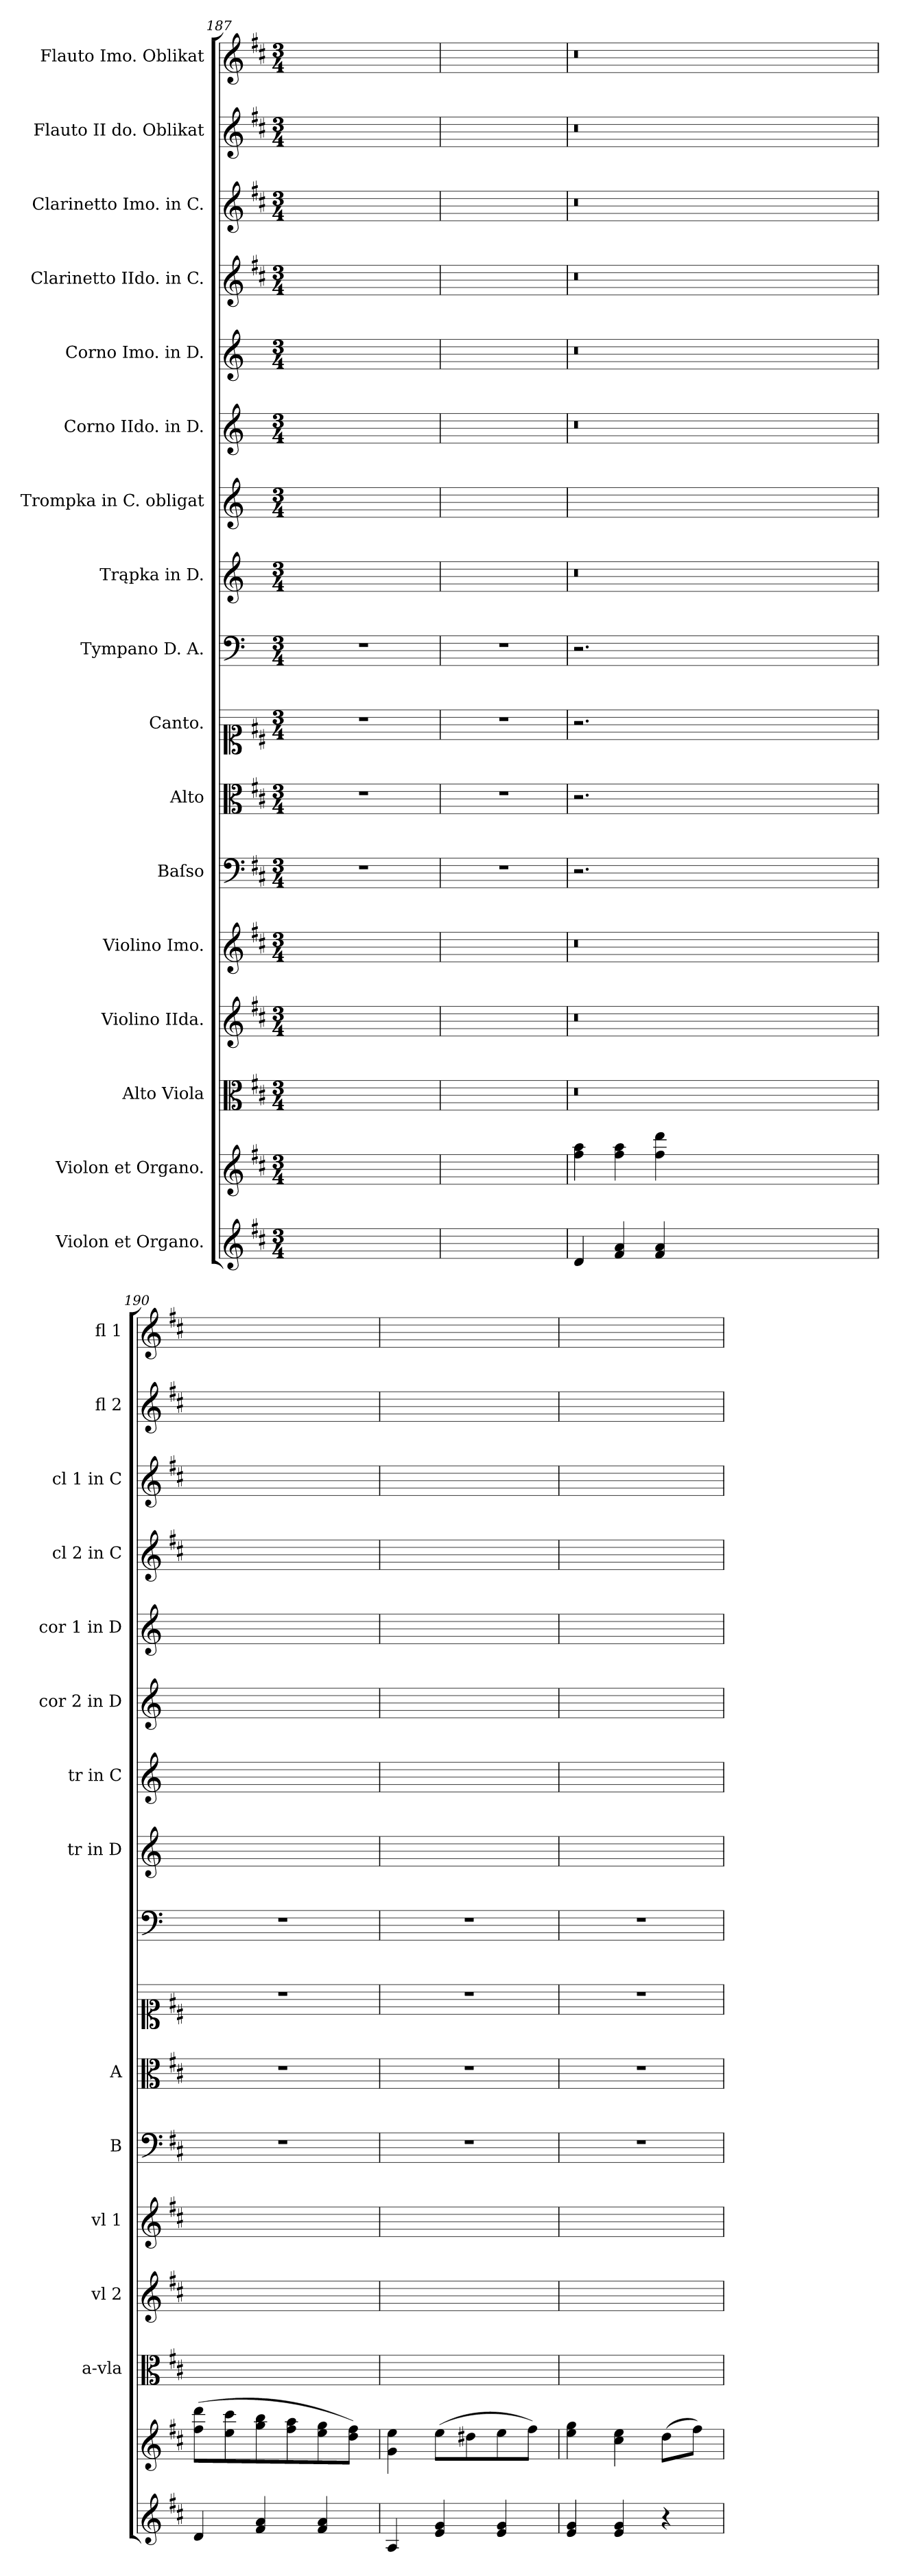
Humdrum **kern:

**kern	**kern	**kern	**kern	**kern	**kern	**kern	**kern	**kern	**kern	**kern	**kern	**kern	**kern	**kern	**kern	**kern
*part17	*part16	*part15	*part14	*part13	*part12	*part11	*part10	*part9	*part8	*part7	*part6	*part5	*part4	*part3	*part2	*part1
*staff17	*staff16	*staff15	*staff14	*staff13	*staff12	*staff11	*staff10	*staff9	*staff8	*staff7	*staff6	*staff5	*staff4	*staff3	*staff2	*staff1
*I"Violon et Organo.	*I"Violon et Organo.	*I"Alto Viola	*I"Violino IIda.	*I"Violino Imo.	*I"Baſso	*I"Alto	*I"Canto.	*I"Tympano D. A.	*I"Trąpka in D.	*I"Trompka in C. obligat	*I"Corno IIdo. in D.	*I"Corno Imo. in D.	*I"Clarinetto IIdo. in C.	*I"Clarinetto Imo. in C.	*I"Flauto II do. Oblikat	*I"Flauto Imo. Oblikat
*	*	*I'a-vla	*I'vl 2	*I'vl 1	*I'B	*I'A	*	*	*I'tr in D	*I'tr in C	*I'cor 2 in D	*I'cor 1 in D	*I'cl 2 in C	*I'cl 1 in C	*I'fl 2	*I'fl 1
*clefG2	*clefG2	*clefC3	*clefG2	*clefG2	*clefF4	*clefC3	*clefC1	*clefF4	*clefG2	*clefG2	*clefG2	*clefG2	*clefG2	*clefG2	*clefG2	*clefG2
*	*	*	*	*	*	*	*	*ITrd-1c-2	*ITrd-1c-2	*ITrd-1c-2	*ITrd6c10	*ITrd6c10	*	*	*	*
*k[f#c#]	*k[f#c#]	*k[f#c#]	*k[f#c#]	*k[f#c#]	*k[f#c#]	*k[f#c#]	*k[f#c#]	*k[f#c#]	*k[f#c#]	*k[f#c#]	*k[f#c#]	*k[f#c#]	*k[f#c#]	*k[f#c#]	*k[f#c#]	*k[f#c#]
*M3/4	*M3/4	*M3/4	*M3/4	*M3/4	*M3/4	*M3/4	*M3/4	*M3/4	*M3/4	*M3/4	*M3/4	*M3/4	*M3/4	*M3/4	*M3/4	*M3/4
=187	=187	=187	=187	=187	=187	=187	=187	=187	=187	=187	=187	=187	=187	=187	=187	=187
4A/yy	4ee\yy	2.ryy	2.ryy	2.ryy	2.r	2.r	2.r	2.r	2.ryy	2.ryy	2.ryy	2.ryy	2.ryy	2.ryy	2.ryy	2.ryy
4eyy/ 4gyy/	8ee\Lyy	.	.	.	.	.	.	.	.	.	.	.	.	.	.	.
.	8dd#X\yy	.	.	.	.	.	.	.	.	.	.	.	.	.	.	.
4eyy/ 4gyy/	8ee\yy	.	.	.	.	.	.	.	.	.	.	.	.	.	.	.
.	8ff#\Jyy	.	.	.	.	.	.	.	.	.	.	.	.	.	.	.
=188	=188	=188	=188	=188	=188	=188	=188	=188	=188	=188	=188	=188	=188	=188	=188	=188
2Ayy/ 2dyy/ 2f#yy/	2ddn\yy	2.ryy	2.ryy	2.ryy	2.r	2.r	2.r	2.r	2.ryy	2.ryy	2.ryy	2.ryy	2.ryy	2.ryy	2.ryy	2.ryy
4ryy	8dd\Lyy	.	.	.	.	.	.	.	.	.	.	.	.	.	.	.
.	8ff#\Jyy	.	.	.	.	.	.	.	.	.	.	.	.	.	.	.
=189	=189	=189	=189	=189	=189	=189	=189	=189	=189	=189	=189	=189	=189	=189	=189	=189
4d/	4ff#\ 4aa\	0.r	0.r	0.r	2.r	2.r	2.r	2.r	0.r	2.ryy	0.r	0.r	0.r	0.r	0.r	0.r
4f#/ 4a/	4ff#\ 4aa\	.	.	.	.	.	.	.	.	.	.	.	.	.	.	.
4f#/ 4a/	4ff#\ 4ddd\	.	.	.	.	.	.	.	.	.	.	.	.	.	.	.
0ryy	0ryy	.	.	.	0ryy	0ryy	0ryy	0ryy	.	0ryy	.	.	.	.	.	.
4ryy	4ryy	.	.	.	4ryy	4ryy	4ryy	4ryy	.	4ryy	.	.	.	.	.	.
=190	=190	=190	=190	=190	=190	=190	=190	=190	=190	=190	=190	=190	=190	=190	=190	=190
4d/	(8ff#\ 8ddd\L	2.ryy	2.ryy	2.ryy	2.r	2.r	2.r	2.r	2.ryy	2.ryy	2.ryy	2.ryy	2.ryy	2.ryy	2.ryy	2.ryy
.	8ee\ 8ccc#\	.	.	.	.	.	.	.	.	.	.	.	.	.	.	.
4f#/ 4a/	8gg\ 8bb\	.	.	.	.	.	.	.	.	.	.	.	.	.	.	.
.	8ff#\ 8aa\	.	.	.	.	.	.	.	.	.	.	.	.	.	.	.
4f#/ 4a/	8ee\ 8gg\	.	.	.	.	.	.	.	.	.	.	.	.	.	.	.
.	8dd\ 8ff#\J)	.	.	.	.	.	.	.	.	.	.	.	.	.	.	.
=191	=191	=191	=191	=191	=191	=191	=191	=191	=191	=191	=191	=191	=191	=191	=191	=191
4A/	4g\ 4ee\	2.ryy	2.ryy	2.ryy	2.r	2.r	2.r	2.r	2.ryy	2.ryy	2.ryy	2.ryy	2.ryy	2.ryy	2.ryy	2.ryy
4e/ 4g/	(8ee\L	.	.	.	.	.	.	.	.	.	.	.	.	.	.	.
.	8dd#X\	.	.	.	.	.	.	.	.	.	.	.	.	.	.	.
4e/ 4g/	8ee\	.	.	.	.	.	.	.	.	.	.	.	.	.	.	.
.	8ff#\J)	.	.	.	.	.	.	.	.	.	.	.	.	.	.	.
=192	=192	=192	=192	=192	=192	=192	=192	=192	=192	=192	=192	=192	=192	=192	=192	=192
4e/ 4g/	4ee\ 4gg\	2.ryy	2.ryy	2.ryy	2.r	2.r	2.r	2.r	2.ryy	2.ryy	2.ryy	2.ryy	2.ryy	2.ryy	2.ryy	2.ryy
4e/ 4g/	4cc#\ 4ee\	.	.	.	.	.	.	.	.	.	.	.	.	.	.	.
4r	(8dd\L	.	.	.	.	.	.	.	.	.	.	.	.	.	.	.
.	8ff#\J)	.	.	.	.	.	.	.	.	.	.	.	.	.	.	.
=	=	=	=	=	=	=	=	=	=	=	=	=	=	=	=	=
*-	*-	*-	*-	*-	*-	*-	*-	*-	*-	*-	*-	*-	*-	*-	*-	*-
